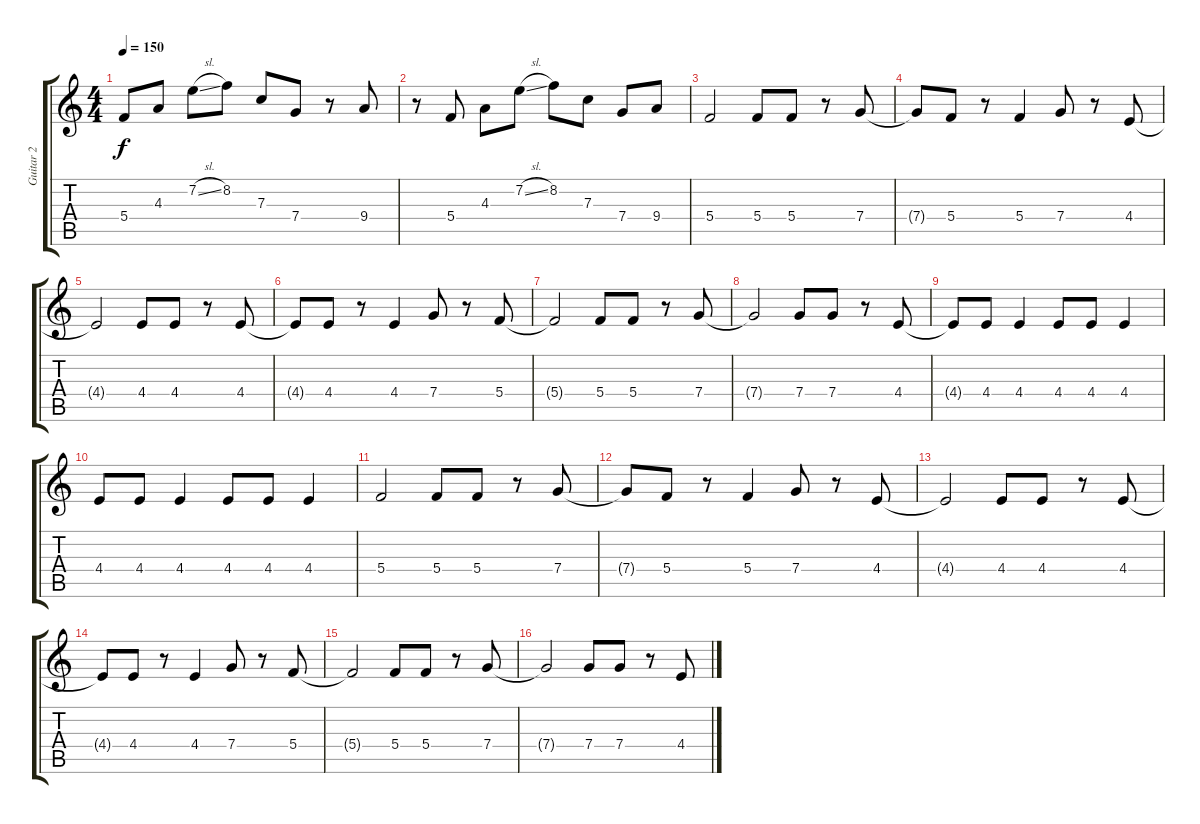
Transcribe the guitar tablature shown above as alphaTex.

\track ("Guitar 2" "Guitar 2") {instrument distortionguitar}
\staff {score tabs}
\tuning (D4 A3 F3 C3 G2 D2) {hide}
\ts (4 4)
\tempo 150
\clef g2
\ks c
5.4.8{dy f} 4.3.8 7.2{sl}.8 8.2.8 7.3.8 7.4.8 r.8 9.4.8 |
r.8 5.4.8 4.3.8 7.2{sl}.8 8.2.8 7.3.8 7.4.8 9.4.8 |
5.4.2 5.4.8 5.4.8 r.8 7.4.8 |
7.4{t}.8 5.4.8 r.8 5.4.4 7.4.8 r.8 4.4.8 |
4.4{t}.2 4.4.8 4.4.8 r.8 4.4.8 |
4.4{t}.8 4.4.8 r.8 4.4.4 7.4.8 r.8 5.4.8 |
5.4{t}.2 5.4.8 5.4.8 r.8 7.4.8 |
7.4{t}.2 7.4.8 7.4.8 r.8 4.4.8 |
4.4{t}.8 4.4.8 4.4.4 4.4.8 4.4.8 4.4.4 |
4.4.8 4.4.8 4.4.4 4.4.8 4.4.8 4.4.4 |
5.4.2 5.4.8 5.4.8 r.8 7.4.8 |
7.4{t}.8 5.4.8 r.8 5.4.4 7.4.8 r.8 4.4.8 |
4.4{t}.2 4.4.8 4.4.8 r.8 4.4.8 |
4.4{t}.8 4.4.8 r.8 4.4.4 7.4.8 r.8 5.4.8 |
5.4{t}.2 5.4.8 5.4.8 r.8 7.4.8 |
7.4{t}.2 7.4.8 7.4.8 r.8 4.4.8
